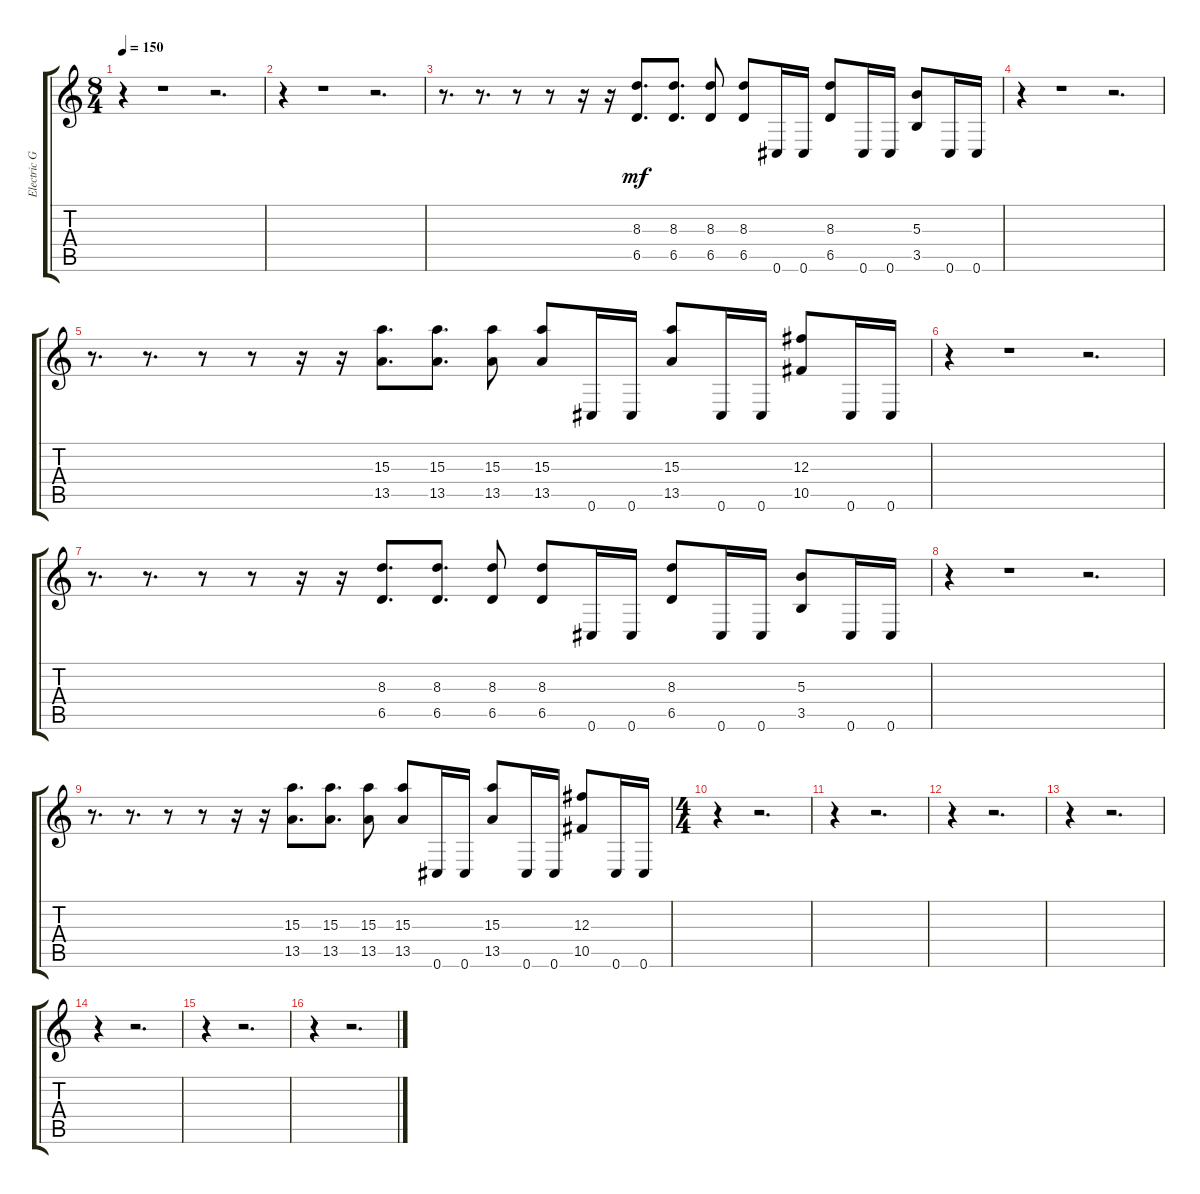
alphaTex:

\track ("Electric Guitar 2" "Electric G") {instrument distortionguitar}
\staff {score tabs}
\tuning (Eb4 Bb3 Gb3 Db3 Ab2 Db2) {hide}
\ts (8 4)
\tempo 150
\clef g2
\ks c
r.4{dy mf} r.1 r.2{d} |
r.4 r.1 r.2{d} |
r.8{d} r.8{d} r.8 r.8 r.16 r.16 (8.3 6.5).8{d} (8.3 6.5).8{d} (8.3 6.5).8 (8.3 6.5).8 0.6.16 0.6.16 (8.3 6.5).8 0.6.16 0.6.16 (5.3 3.5).8 0.6.16 0.6.16 |
r.4 r.1 r.2{d} |
r.8{d} r.8{d} r.8 r.8 r.16 r.16 (15.3 13.5).8{d} (15.3 13.5).8{d} (15.3 13.5).8 (15.3 13.5).8 0.6.16 0.6.16 (15.3 13.5).8 0.6.16 0.6.16 (12.3 10.5).8 0.6.16 0.6.16 |
r.4 r.1 r.2{d} |
r.8{d} r.8{d} r.8 r.8 r.16 r.16 (8.3 6.5).8{d} (8.3 6.5).8{d} (8.3 6.5).8 (8.3 6.5).8 0.6.16 0.6.16 (8.3 6.5).8 0.6.16 0.6.16 (5.3 3.5).8 0.6.16 0.6.16 |
r.4 r.1 r.2{d} |
r.8{d} r.8{d} r.8 r.8 r.16 r.16 (15.3 13.5).8{d} (15.3 13.5).8{d} (15.3 13.5).8 (15.3 13.5).8 0.6.16 0.6.16 (15.3 13.5).8 0.6.16 0.6.16 (12.3 10.5).8 0.6.16 0.6.16 |
\ts (4 4)
r.4 r.2{d} |
r.4 r.2{d} |
r.4 r.2{d} |
r.4 r.2{d} |
r.4 r.2{d} |
r.4 r.2{d} |
r.4 r.2{d}
